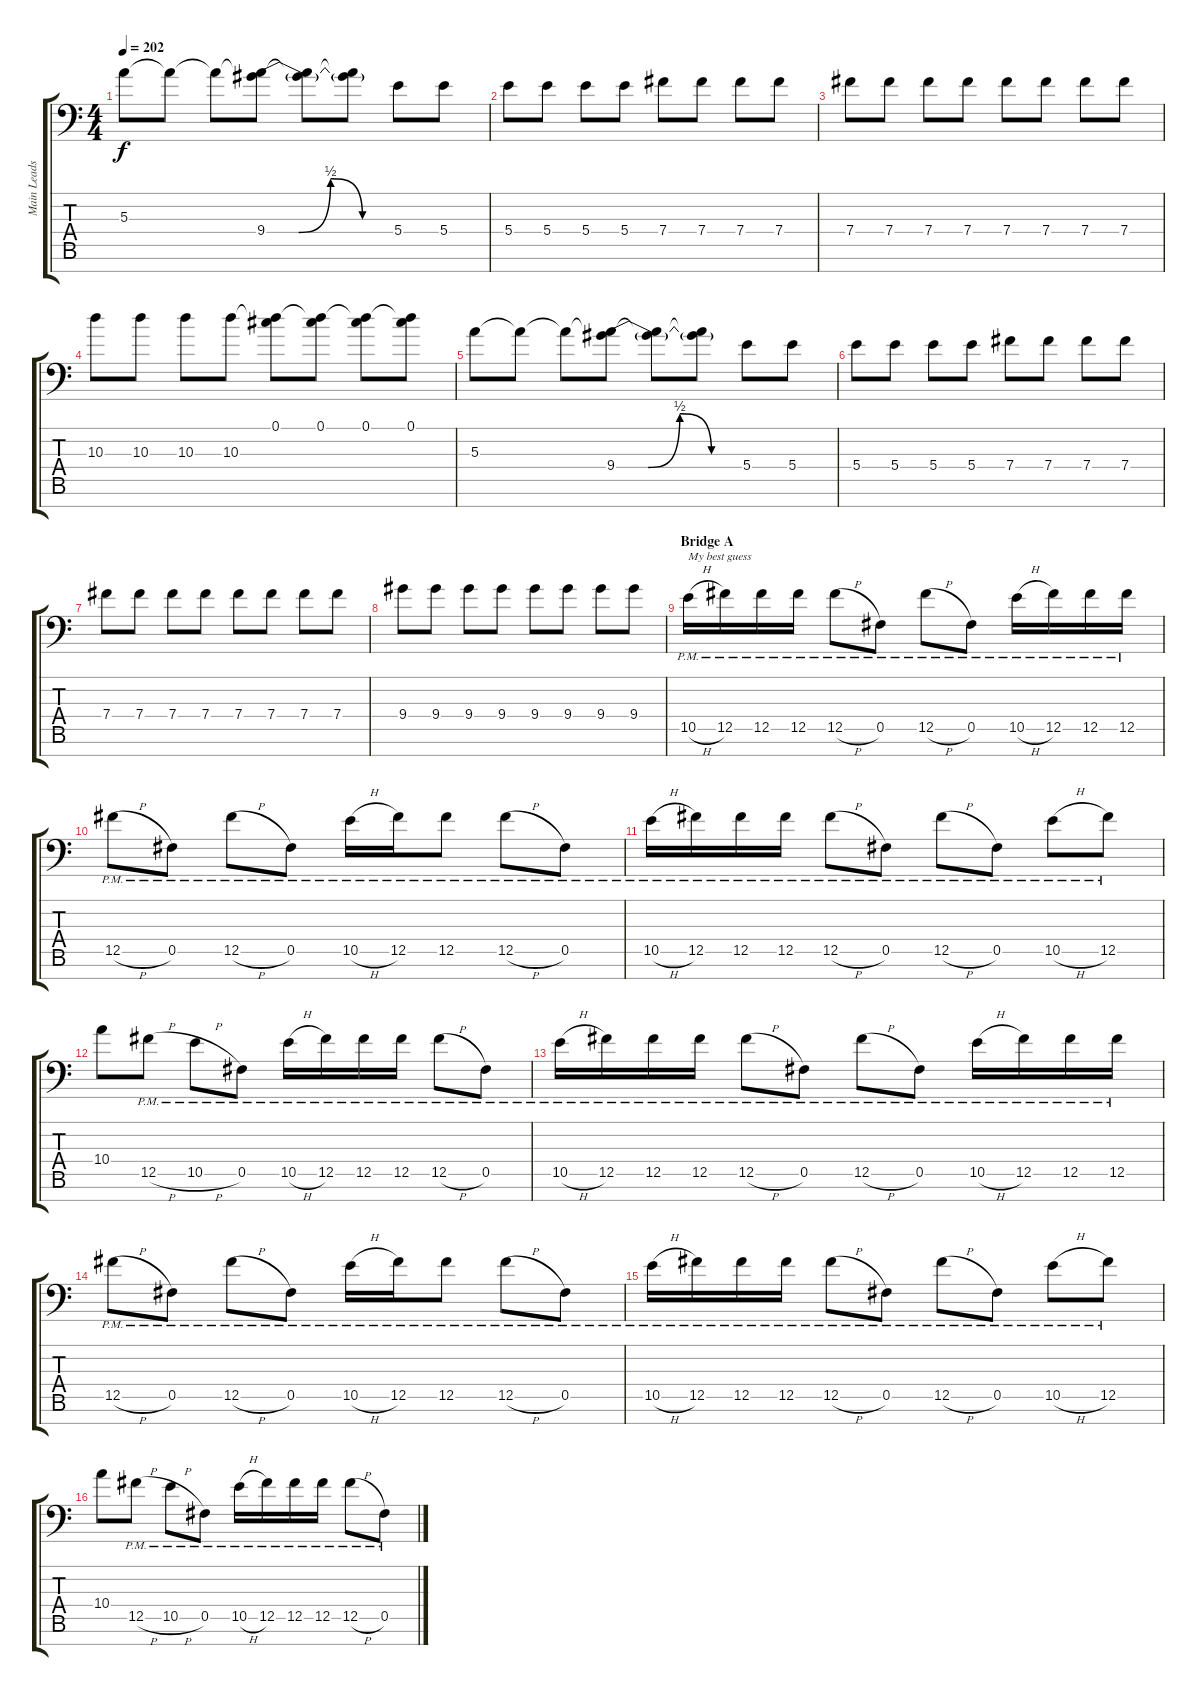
\track ("Main Leads" "Main Leads") {instrument distortionguitar}
\staff {score tabs}
\tuning (Db4 Ab3 E3 B2 Gb2 Db2 Gb1) {hide}
\ts (4 4)
\tempo 202
\clef f4
\ks c
5.3.8{dy f} 5.3{t}.8 5.3{t}.8 (5.3{t} 9.4{be (custom 0 0 15 0 30 2 45 0 60 0)}).8 (5.3{t} 9.4{t}).8 (5.3{t} 9.4{t}).8 5.4.8 5.4.8 |
5.4.8 5.4.8 5.4.8 5.4.8 7.4.8 7.4.8 7.4.8 7.4.8 |
7.4.8 7.4.8 7.4.8 7.4.8 7.4.8 7.4.8 7.4.8 7.4.8 |
10.3.8 10.3.8 10.3.8 10.3.8 (0.1 10.3{t}).8 (0.1 10.3{t}).8 (0.1 10.3{t}).8 (0.1 10.3{t}).8 |
5.3.8 5.3{t}.8 5.3{t}.8 (5.3{t} 9.4{be (custom 0 0 15 0 30 2 45 0 60 0)}).8 (5.3{t} 9.4{t}).8 (5.3{t} 9.4{t}).8 5.4.8 5.4.8 |
5.4.8 5.4.8 5.4.8 5.4.8 7.4.8 7.4.8 7.4.8 7.4.8 |
7.4.8 7.4.8 7.4.8 7.4.8 7.4.8 7.4.8 7.4.8 7.4.8 |
9.4.8 9.4.8 9.4.8 9.4.8 9.4.8 9.4.8 9.4.8 9.4.8 |
\section ("" "Bridge A")
10.5{h pm}.16{txt "My best guess"} 12.5{pm}.16 12.5{pm}.16 12.5{pm}.16 12.5{h pm}.8 0.5{pm}.8 12.5{h pm}.8 0.5{pm}.8 10.5{h pm}.16 12.5{pm}.16 12.5{pm}.16 12.5{pm}.16 |
12.5{h pm}.8 0.5{pm}.8 12.5{h pm}.8 0.5{pm}.8 10.5{h pm}.16 12.5{pm}.16 12.5{pm}.8 12.5{h pm}.8 0.5{pm}.8 |
10.5{h pm}.16 12.5{pm}.16 12.5{pm}.16 12.5{pm}.16 12.5{h pm}.8 0.5{pm}.8 12.5{h pm}.8 0.5{pm}.8 10.5{h pm}.8 12.5{pm}.8 |
10.4.8 12.5{h pm}.8 10.5{h pm}.8 0.5{pm}.8 10.5{h pm}.16 12.5{pm}.16 12.5{pm}.16 12.5{pm}.16 12.5{h pm}.8 0.5{pm}.8 |
10.5{h pm}.16 12.5{pm}.16 12.5{pm}.16 12.5{pm}.16 12.5{h pm}.8 0.5{pm}.8 12.5{h pm}.8 0.5{pm}.8 10.5{h pm}.16 12.5{pm}.16 12.5{pm}.16 12.5{pm}.16 |
12.5{h pm}.8 0.5{pm}.8 12.5{h pm}.8 0.5{pm}.8 10.5{h pm}.16 12.5{pm}.16 12.5{pm}.8 12.5{h pm}.8 0.5{pm}.8 |
10.5{h pm}.16 12.5{pm}.16 12.5{pm}.16 12.5{pm}.16 12.5{h pm}.8 0.5{pm}.8 12.5{h pm}.8 0.5{pm}.8 10.5{h pm}.8 12.5{pm}.8 |
10.4.8 12.5{h pm}.8 10.5{h pm}.8 0.5{pm}.8 10.5{h pm}.16 12.5{pm}.16 12.5{pm}.16 12.5{pm}.16 12.5{h pm}.8 0.5{pm}.8
